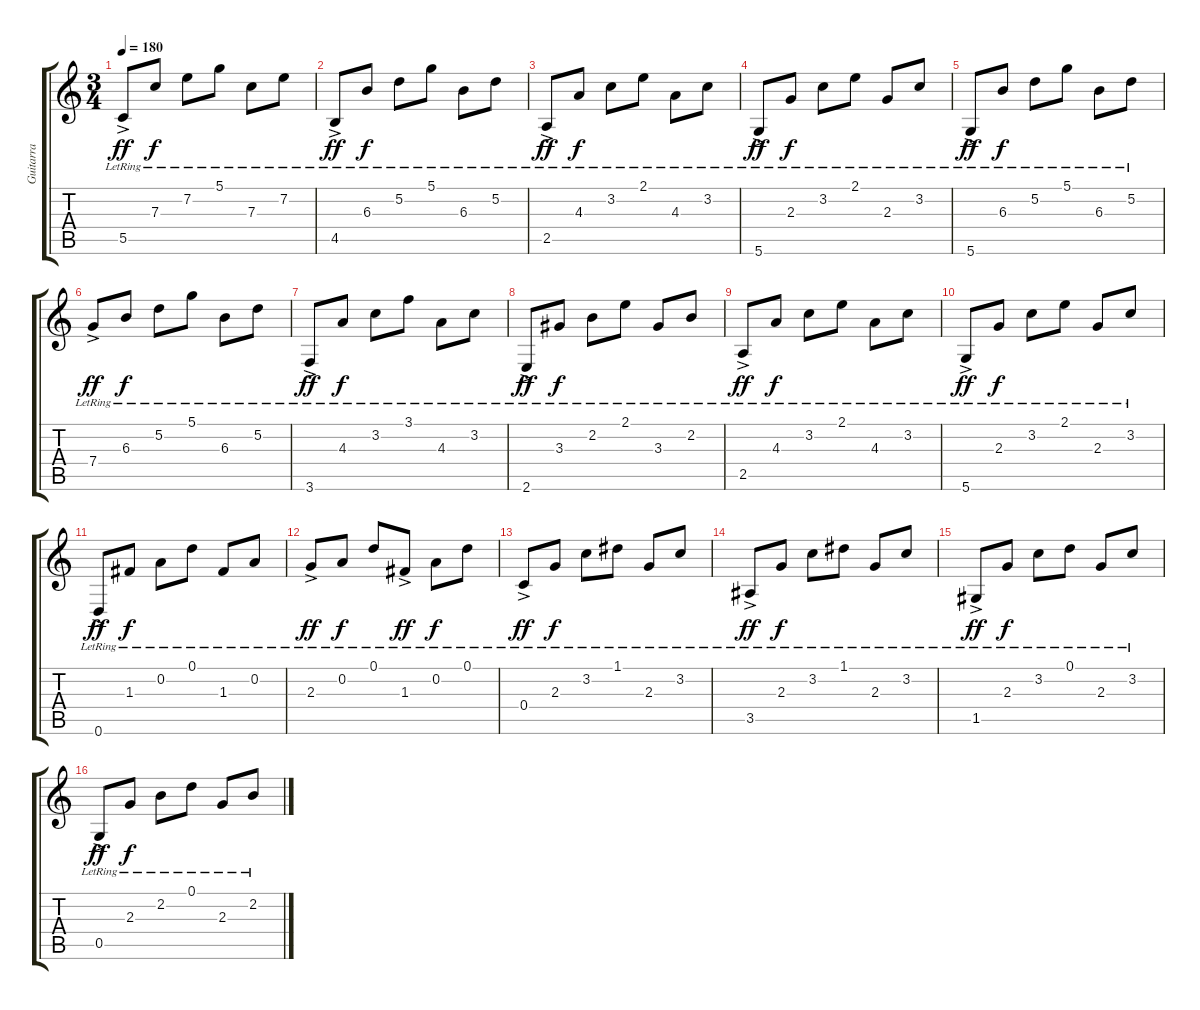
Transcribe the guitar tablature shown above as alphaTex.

\track ("Guitarra" "Guitarra") {instrument acousticguitarnylon}
\staff {score tabs}
\tuning (D4 A3 F3 C3 G2 D2) {hide}
\ts (3 4)
\tempo 180
\clef g2
\ks c
5.5{ac lr}.8{dy ff} 7.3{lr}.8{dy f} 7.2{lr}.8 5.1{lr}.8 7.3{lr}.8 7.2{lr}.8 |
4.5{ac lr}.8{dy ff} 6.3{lr}.8{dy f} 5.2{lr}.8 5.1{lr}.8 6.3{lr}.8 5.2{lr}.8 |
2.5{ac lr}.8{dy ff} 4.3{lr}.8{dy f} 3.2{lr}.8 2.1{lr}.8 4.3{lr}.8 3.2{lr}.8 |
5.6{ac lr}.8{dy ff} 2.3{lr}.8{dy f} 3.2{lr}.8 2.1{lr}.8 2.3{lr}.8 3.2{lr}.8 |
5.6{ac lr}.8{dy ff} 6.3{lr}.8{dy f} 5.2{lr}.8 5.1{lr}.8 6.3{lr}.8 5.2{lr}.8 |
7.4{ac lr}.8{dy ff} 6.3{lr}.8{dy f} 5.2{lr}.8 5.1{lr}.8 6.3{lr}.8 5.2{lr}.8 |
3.6{ac lr}.8{dy ff} 4.3{lr}.8{dy f} 3.2{lr}.8 3.1{lr}.8 4.3{lr}.8 3.2{lr}.8 |
2.6{ac lr}.8{dy ff} 3.3{lr}.8{dy f} 2.2{lr}.8 2.1{lr}.8 3.3{lr}.8 2.2{lr}.8 |
2.5{ac lr}.8{dy ff} 4.3{lr}.8{dy f} 3.2{lr}.8 2.1{lr}.8 4.3{lr}.8 3.2{lr}.8 |
5.6{ac lr}.8{dy ff} 2.3{lr}.8{dy f} 3.2{lr}.8 2.1{lr}.8 2.3{lr}.8 3.2{lr}.8 |
0.6{ac lr}.8{dy ff} 1.3{lr}.8{dy f} 0.2{lr}.8 0.1{lr}.8 1.3{lr}.8 0.2{lr}.8 |
2.3{ac lr}.8{dy ff} 0.2{lr}.8{dy f} 0.1{lr}.8 1.3{ac lr}.8{dy ff} 0.2{lr}.8{dy f} 0.1{lr}.8 |
0.4{ac lr}.8{dy ff} 2.3{lr}.8{dy f} 3.2{lr}.8 1.1{lr}.8 2.3{lr}.8 3.2{lr}.8 |
3.5{ac lr}.8{dy ff} 2.3{lr}.8{dy f} 3.2{lr}.8 1.1{lr}.8 2.3{lr}.8 3.2{lr}.8 |
1.5{ac lr}.8{dy ff} 2.3{lr}.8{dy f} 3.2{lr}.8 0.1{lr}.8 2.3{lr}.8 3.2{lr}.8 |
0.5{ac lr}.8{dy ff} 2.3{lr}.8{dy f} 2.2{lr}.8 0.1{lr}.8 2.3{lr}.8 2.2{lr}.8
